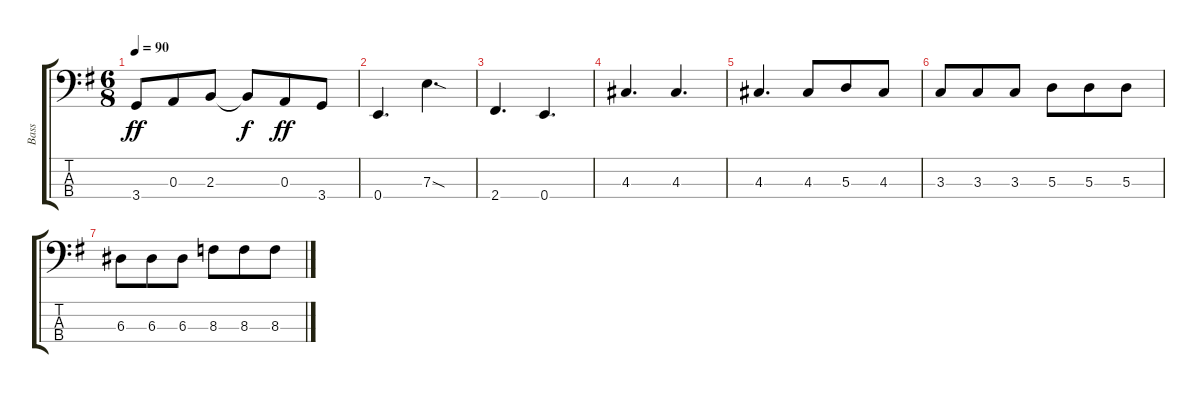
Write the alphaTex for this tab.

\track ("Bass" "Bass") {instrument electricbasspick}
\staff {score tabs}
\tuning (G2 D2 A1 E1) {hide}
\ts (6 8)
\tempo 90
\clef f4
\ks g
3.4.8{dy ff} 0.3.8 2.3.8 2.3{t}.8{dy f} 0.3.8{dy ff} 3.4.8 |
0.4.4{d} 7.3{sod}.4{d} |
2.4.4{d} 0.4.4{d} |
4.3.4{d} 4.3.4{d} |
4.3.4{d} 4.3.8 5.3.8 4.3.8 |
3.3.8 3.3.8 3.3.8 5.3.8 5.3.8 5.3.8 |
6.3.8 6.3.8 6.3.8 8.3.8 8.3.8 8.3.8
